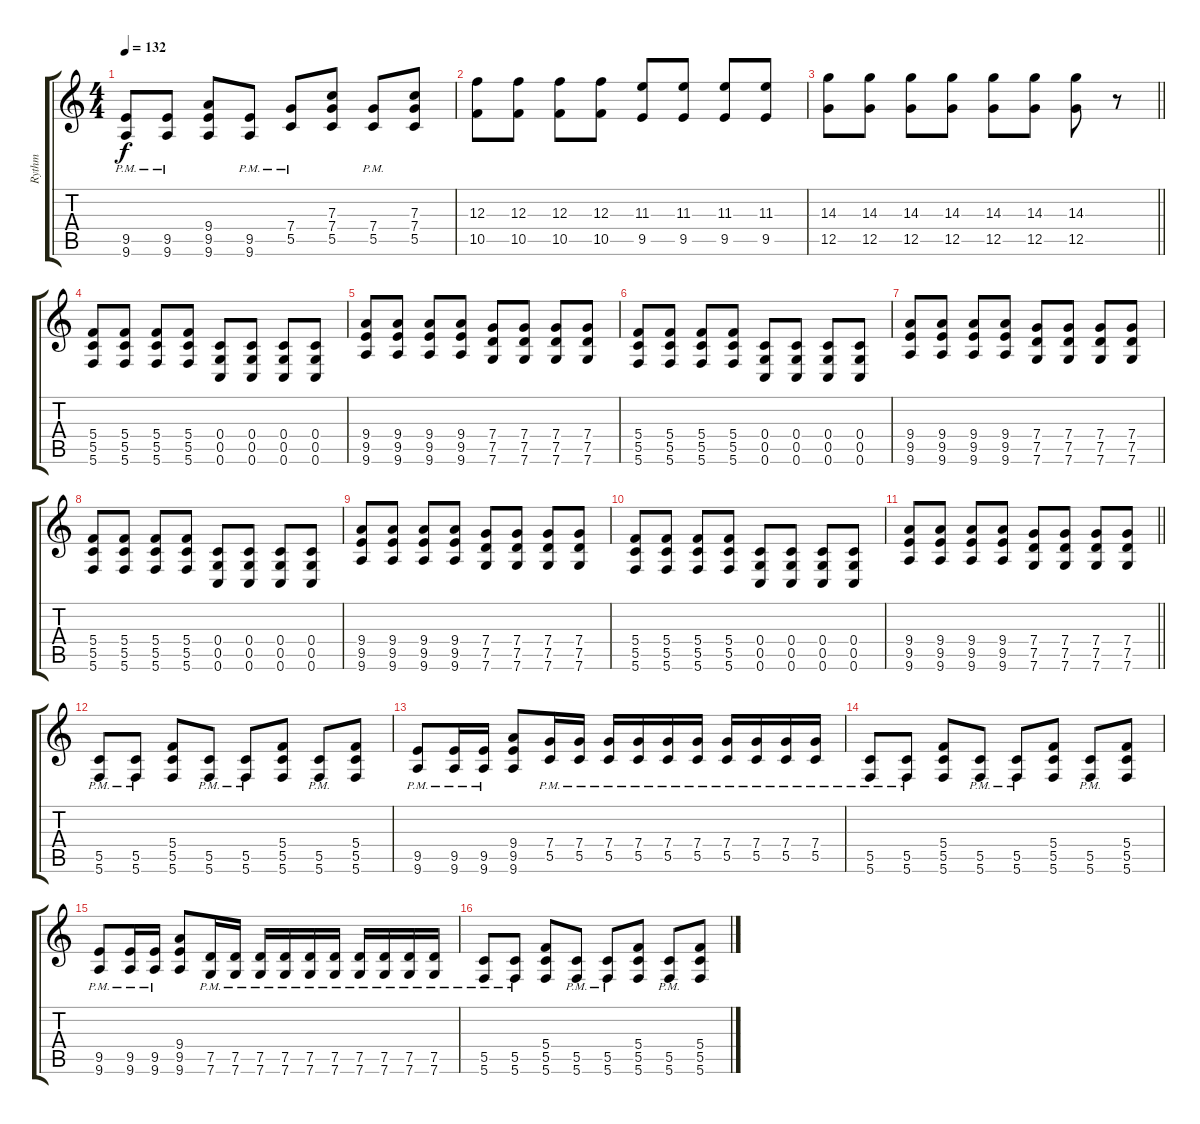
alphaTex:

\track ("Rythm" "Rythm") {instrument distortionguitar}
\staff {score tabs}
\tuning (D4 A3 F3 C3 G2 C2) {hide}
\ts (4 4)
\tempo 132
\clef g2
\ks c
(9.5{pm} 9.6{pm}).8{dy f} (9.5{pm} 9.6{pm}).8 (9.4 9.5 9.6).8 (9.5{pm} 9.6{pm}).8 (7.4{pm} 5.5{pm}).8 (7.3 7.4 5.5).8 (7.4{pm} 5.5{pm}).8 (7.3 7.4 5.5).8 |
(12.3 10.5).8 (12.3 10.5).8 (12.3 10.5).8 (12.3 10.5).8 (11.3 9.5).8 (11.3 9.5).8 (11.3 9.5).8 (11.3 9.5).8 |
\barLineRight lightlight
(14.3 12.5).8 (14.3 12.5).8 (14.3 12.5).8 (14.3 12.5).8 (14.3 12.5).8 (14.3 12.5).8 (14.3 12.5).8 r.8 |
\section ("" "")
(5.4 5.5 5.6).8 (5.4 5.5 5.6).8 (5.4 5.5 5.6).8 (5.4 5.5 5.6).8 (0.4 0.5 0.6).8 (0.4 0.5 0.6).8 (0.4 0.5 0.6).8 (0.4 0.5 0.6).8 |
(9.4 9.5 9.6).8 (9.4 9.5 9.6).8 (9.4 9.5 9.6).8 (9.4 9.5 9.6).8 (7.4 7.5 7.6).8 (7.4 7.5 7.6).8 (7.4 7.5 7.6).8 (7.4 7.5 7.6).8 |
(5.4 5.5 5.6).8 (5.4 5.5 5.6).8 (5.4 5.5 5.6).8 (5.4 5.5 5.6).8 (0.4 0.5 0.6).8 (0.4 0.5 0.6).8 (0.4 0.5 0.6).8 (0.4 0.5 0.6).8 |
(9.4 9.5 9.6).8 (9.4 9.5 9.6).8 (9.4 9.5 9.6).8 (9.4 9.5 9.6).8 (7.4 7.5 7.6).8 (7.4 7.5 7.6).8 (7.4 7.5 7.6).8 (7.4 7.5 7.6).8 |
(5.4 5.5 5.6).8 (5.4 5.5 5.6).8 (5.4 5.5 5.6).8 (5.4 5.5 5.6).8 (0.4 0.5 0.6).8 (0.4 0.5 0.6).8 (0.4 0.5 0.6).8 (0.4 0.5 0.6).8 |
(9.4 9.5 9.6).8 (9.4 9.5 9.6).8 (9.4 9.5 9.6).8 (9.4 9.5 9.6).8 (7.4 7.5 7.6).8 (7.4 7.5 7.6).8 (7.4 7.5 7.6).8 (7.4 7.5 7.6).8 |
(5.4 5.5 5.6).8 (5.4 5.5 5.6).8 (5.4 5.5 5.6).8 (5.4 5.5 5.6).8 (0.4 0.5 0.6).8 (0.4 0.5 0.6).8 (0.4 0.5 0.6).8 (0.4 0.5 0.6).8 |
\barLineRight lightlight
(9.4 9.5 9.6).8 (9.4 9.5 9.6).8 (9.4 9.5 9.6).8 (9.4 9.5 9.6).8 (7.4 7.5 7.6).8 (7.4 7.5 7.6).8 (7.4 7.5 7.6).8 (7.4 7.5 7.6).8 |
\section ("" "")
(5.5{pm} 5.6{pm}).8 (5.5{pm} 5.6{pm}).8 (5.4 5.5 5.6).8 (5.5{pm} 5.6{pm}).8 (5.5{pm} 5.6{pm}).8 (5.4 5.5 5.6).8 (5.5{pm} 5.6{pm}).8 (5.4 5.5 5.6).8 |
(9.5{pm} 9.6{pm}).8 (9.5{pm} 9.6{pm}).16 (9.5{pm} 9.6{pm}).16 (9.4 9.5 9.6).8 (7.4{pm} 5.5{pm}).16 (7.4{pm} 5.5{pm}).16 (7.4{pm} 5.5{pm}).16 (7.4{pm} 5.5{pm}).16 (7.4{pm} 5.5{pm}).16 (7.4{pm} 5.5{pm}).16 (7.4{pm} 5.5{pm}).16 (7.4{pm} 5.5{pm}).16 (7.4{pm} 5.5{pm}).16 (7.4{pm} 5.5{pm}).16 |
(5.5{pm} 5.6{pm}).8 (5.5{pm} 5.6{pm}).8 (5.4 5.5 5.6).8 (5.5{pm} 5.6{pm}).8 (5.5{pm} 5.6{pm}).8 (5.4 5.5 5.6).8 (5.5{pm} 5.6{pm}).8 (5.4 5.5 5.6).8 |
(9.5{pm} 9.6{pm}).8 (9.5{pm} 9.6{pm}).16 (9.5{pm} 9.6{pm}).16 (9.4 9.5 9.6).8 (7.5{pm} 7.6{pm}).16 (7.5{pm} 7.6{pm}).16 (7.5{pm} 7.6{pm}).16 (7.5{pm} 7.6{pm}).16 (7.5{pm} 7.6{pm}).16 (7.5{pm} 7.6{pm}).16 (7.5{pm} 7.6{pm}).16 (7.5{pm} 7.6{pm}).16 (7.5{pm} 7.6{pm}).16 (7.5{pm} 7.6{pm}).16 |
(5.5{pm} 5.6{pm}).8 (5.5{pm} 5.6{pm}).8 (5.4 5.5 5.6).8 (5.5{pm} 5.6{pm}).8 (5.5{pm} 5.6{pm}).8 (5.4 5.5 5.6).8 (5.5{pm} 5.6{pm}).8 (5.4 5.5 5.6).8
